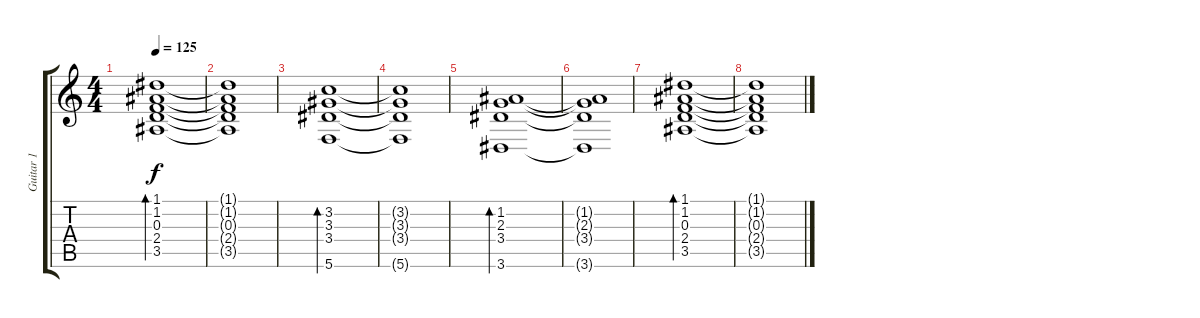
\track ("Guitar 1" "Guitar 1") {instrument acousticguitarsteel}
\staff {score tabs}
\tuning (D4 A3 F3 C3 G2 C2) {hide}
\ts (4 4)
\tempo 125
\clef g2
\ks c
(1.1 1.2 0.3 2.4 3.5).1{bd 480 dy f} |
(1.1{t} 1.2{t} 0.3{t} 2.4{t} 3.5{t}).1 |
(3.2 3.3 3.4 5.6).1{bd 480} |
(3.2{t} 3.3{t} 3.4{t} 5.6{t}).1 |
(1.2 2.3 3.4 3.6).1{bd 480} |
(1.2{t} 2.3{t} 3.4{t} 3.6{t}).1 |
(1.1 1.2 0.3 2.4 3.5).1{bd 480} |
(1.1{t} 1.2{t} 0.3{t} 2.4{t} 3.5{t}).1
